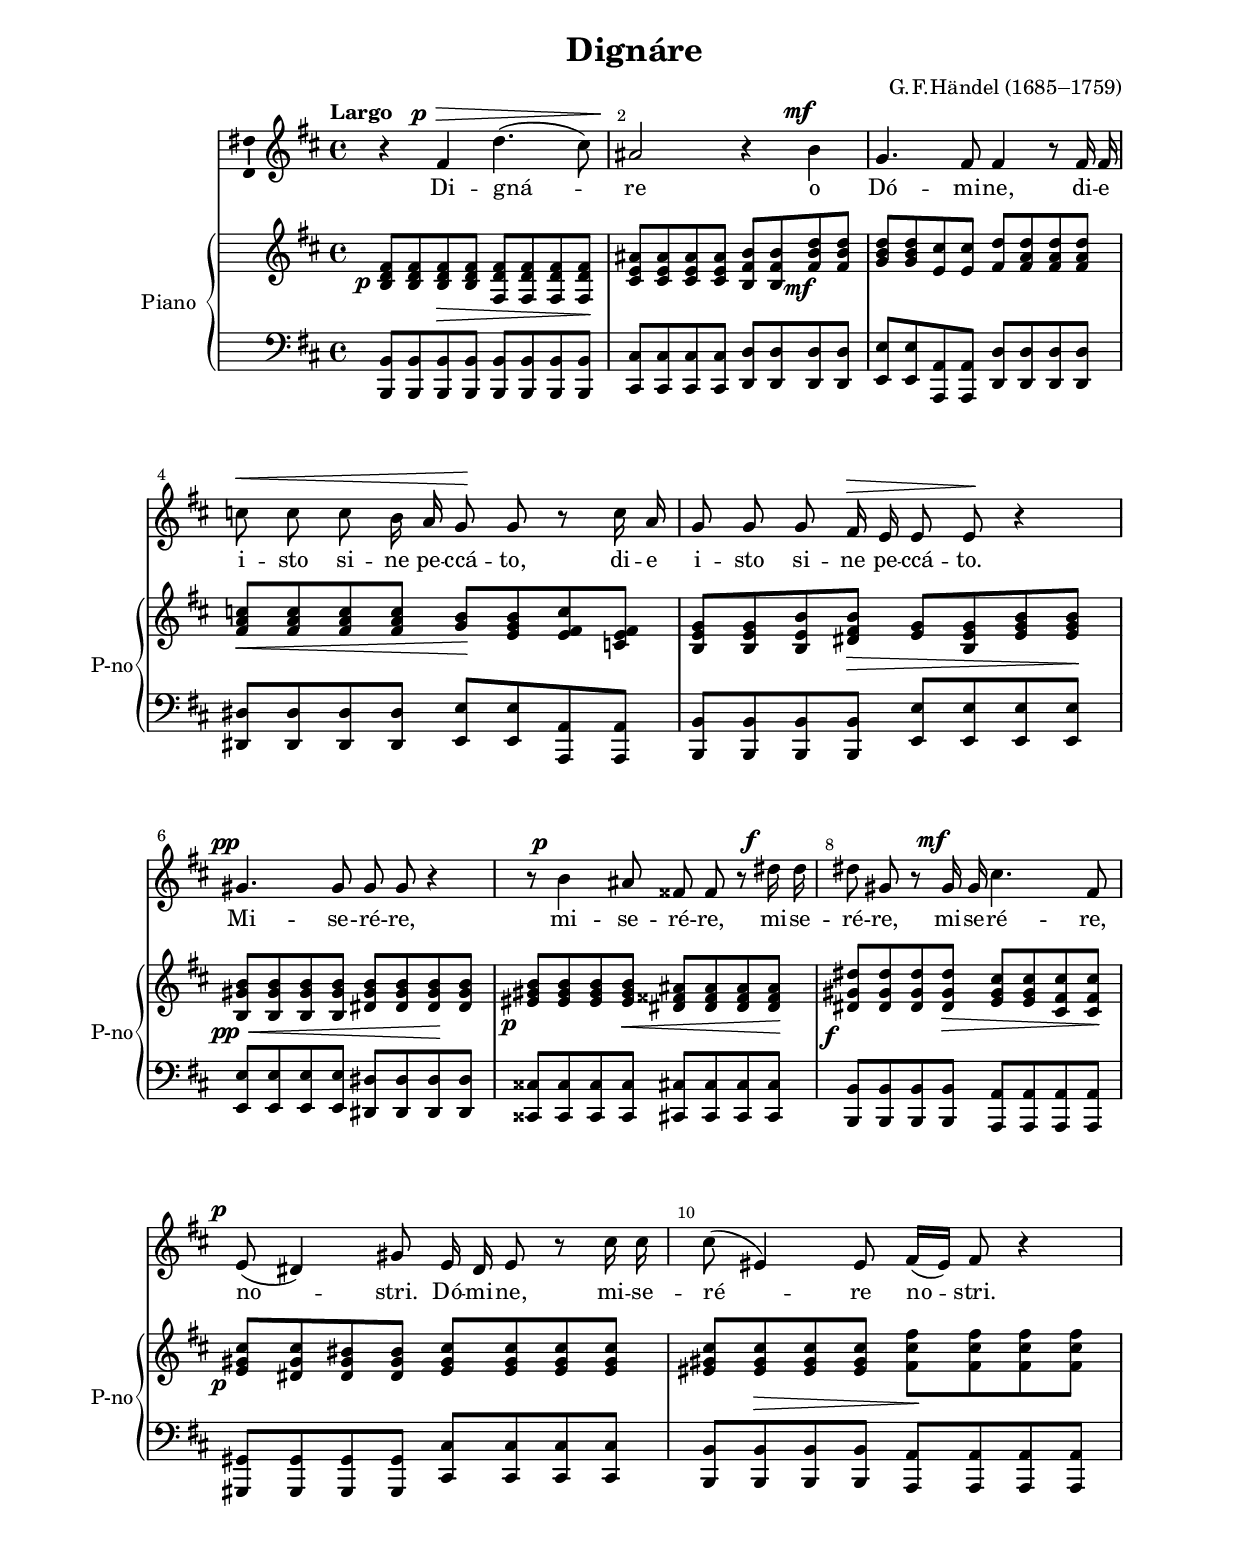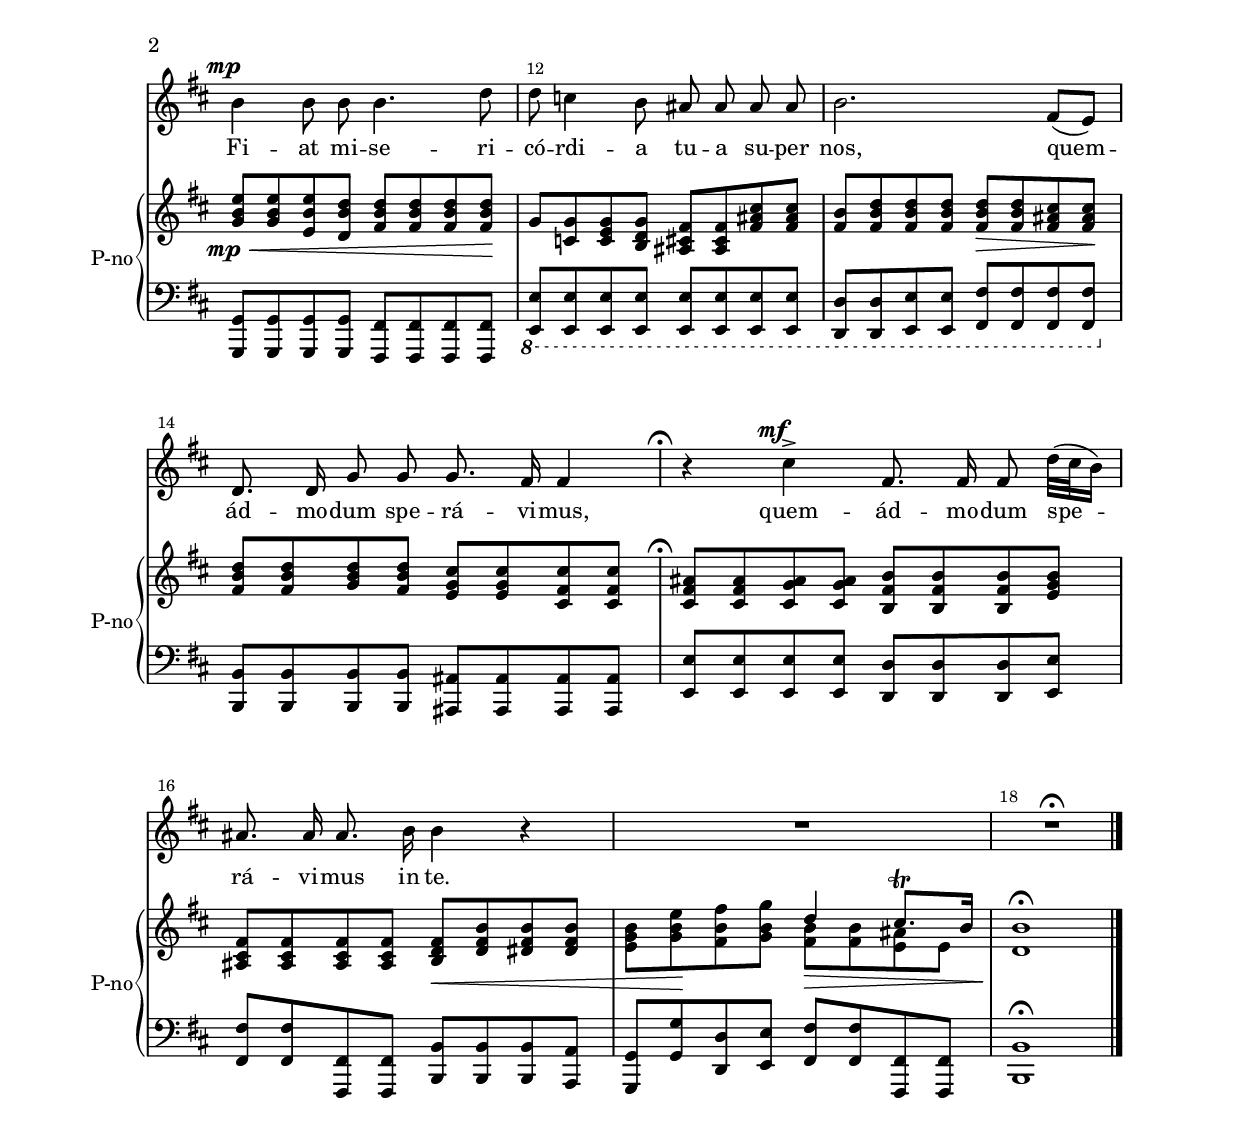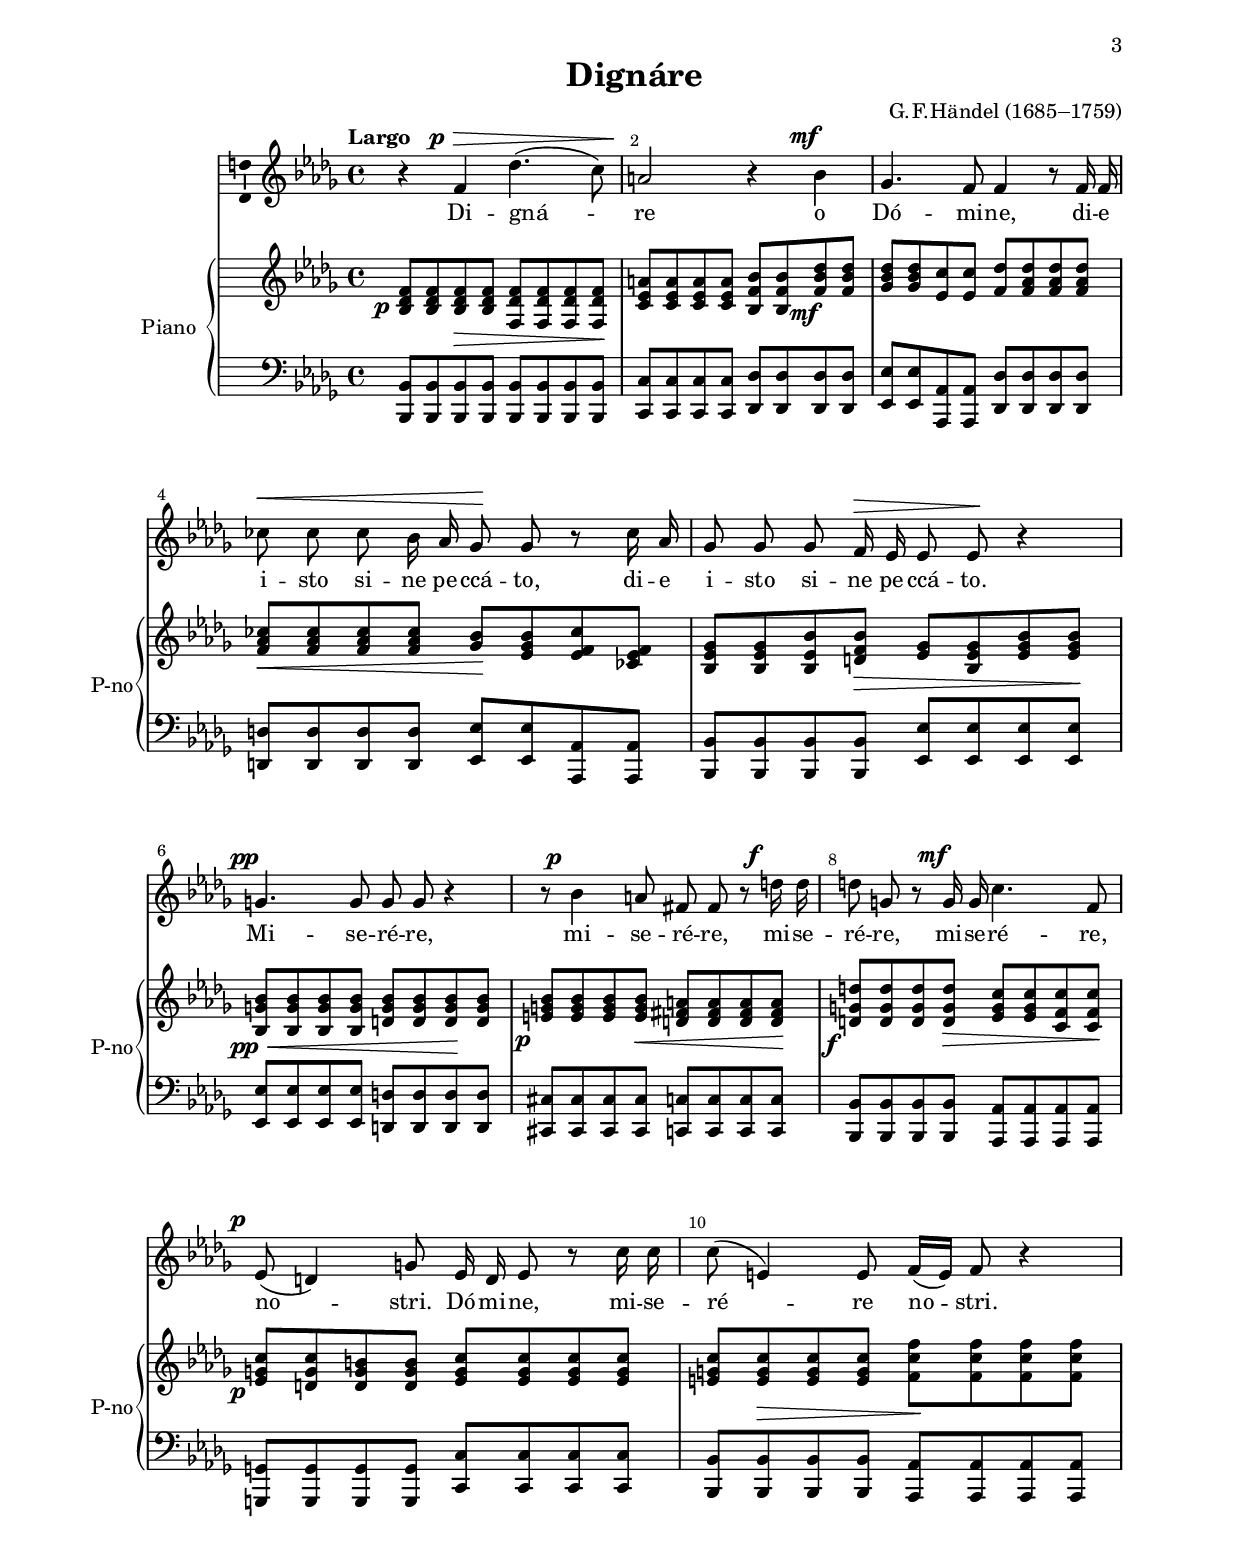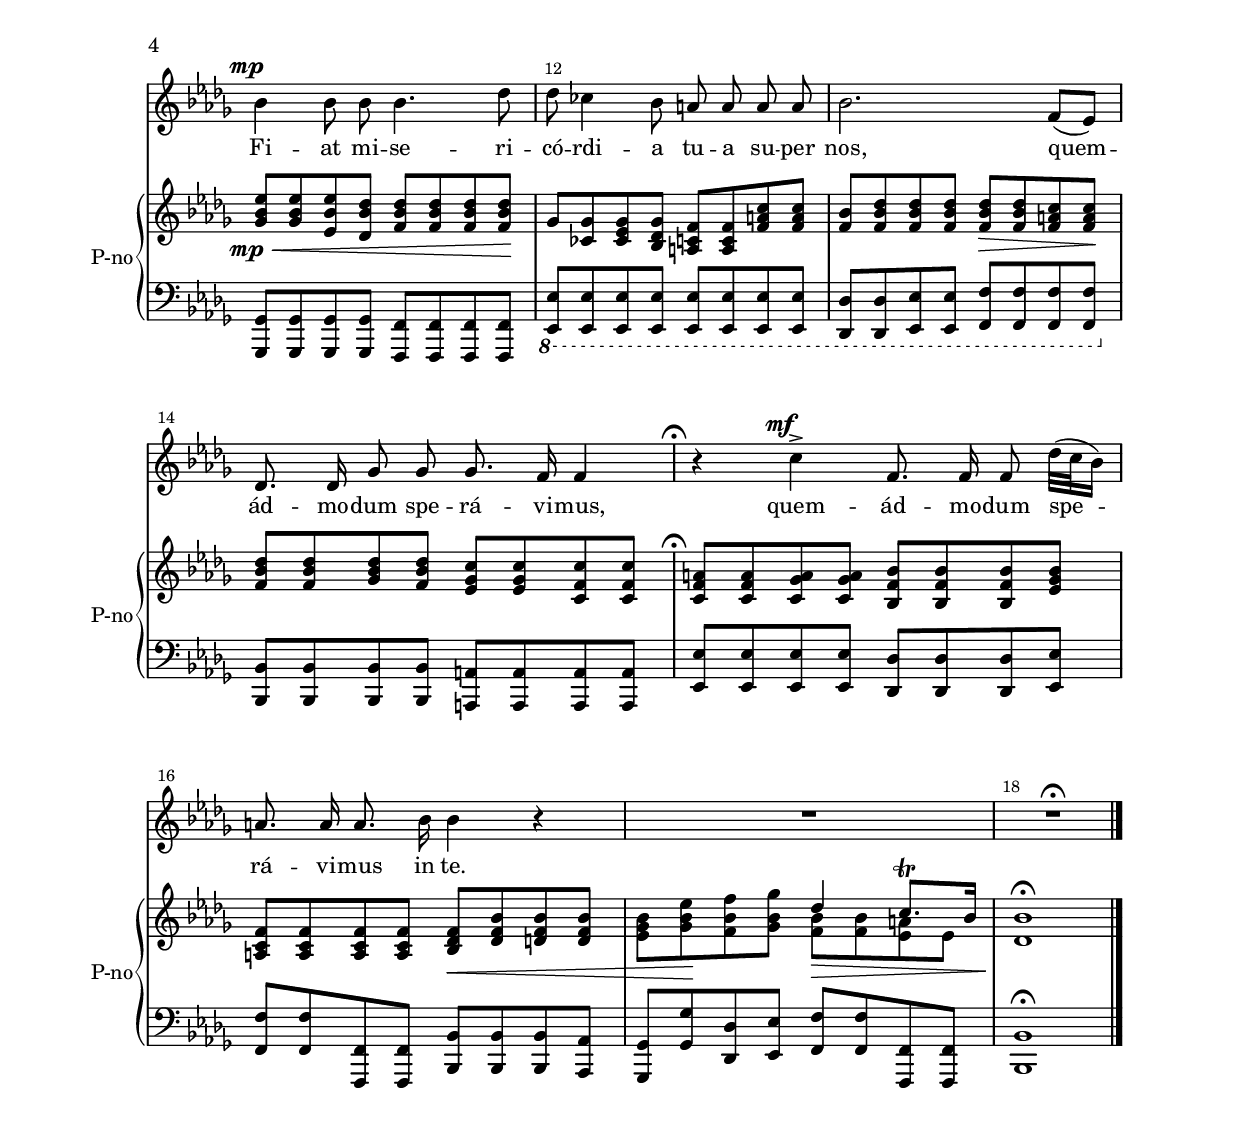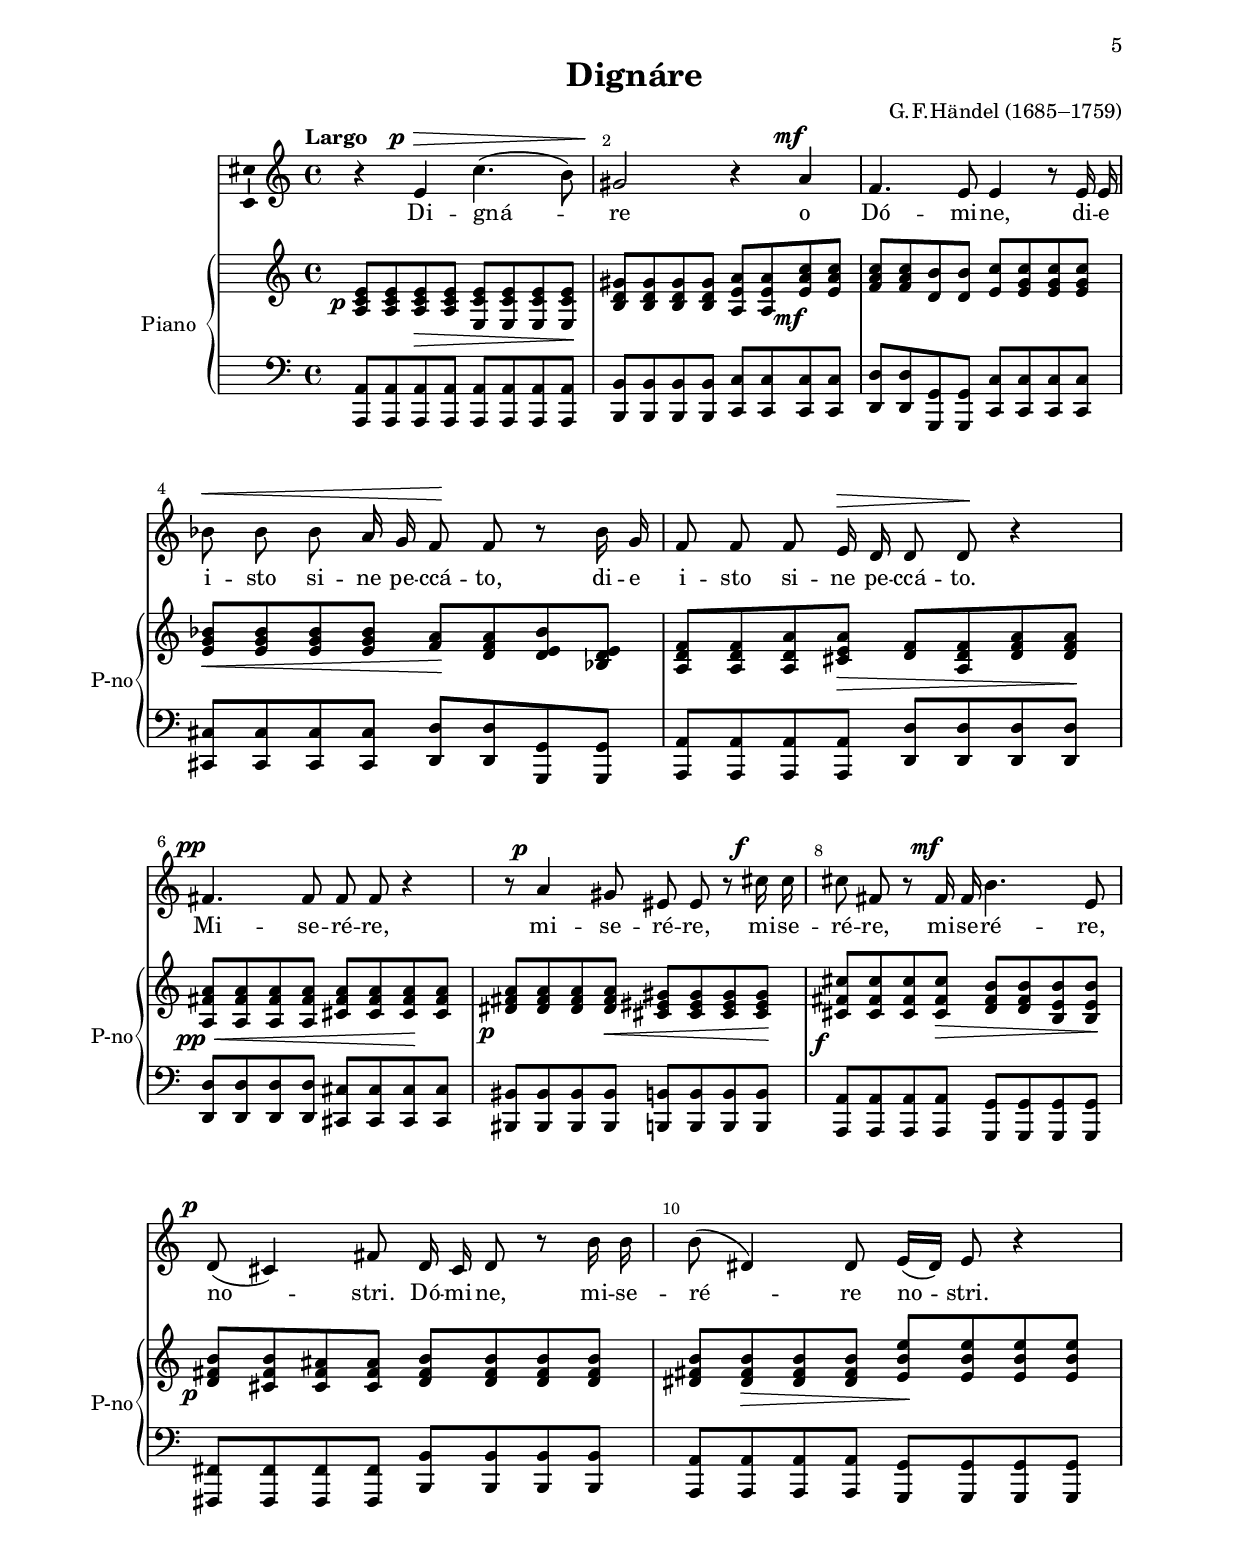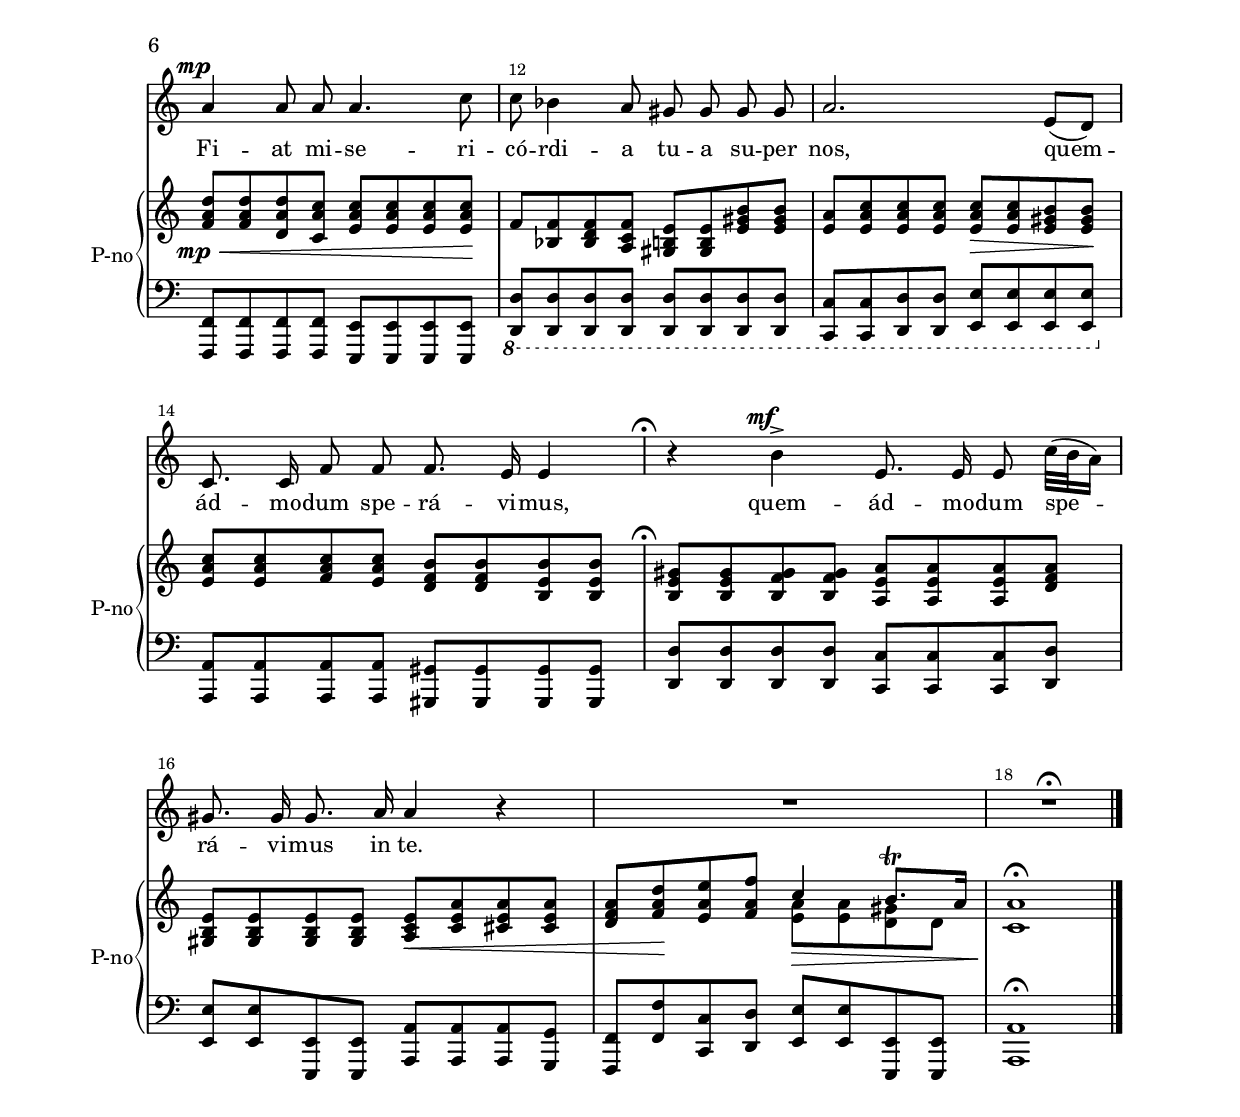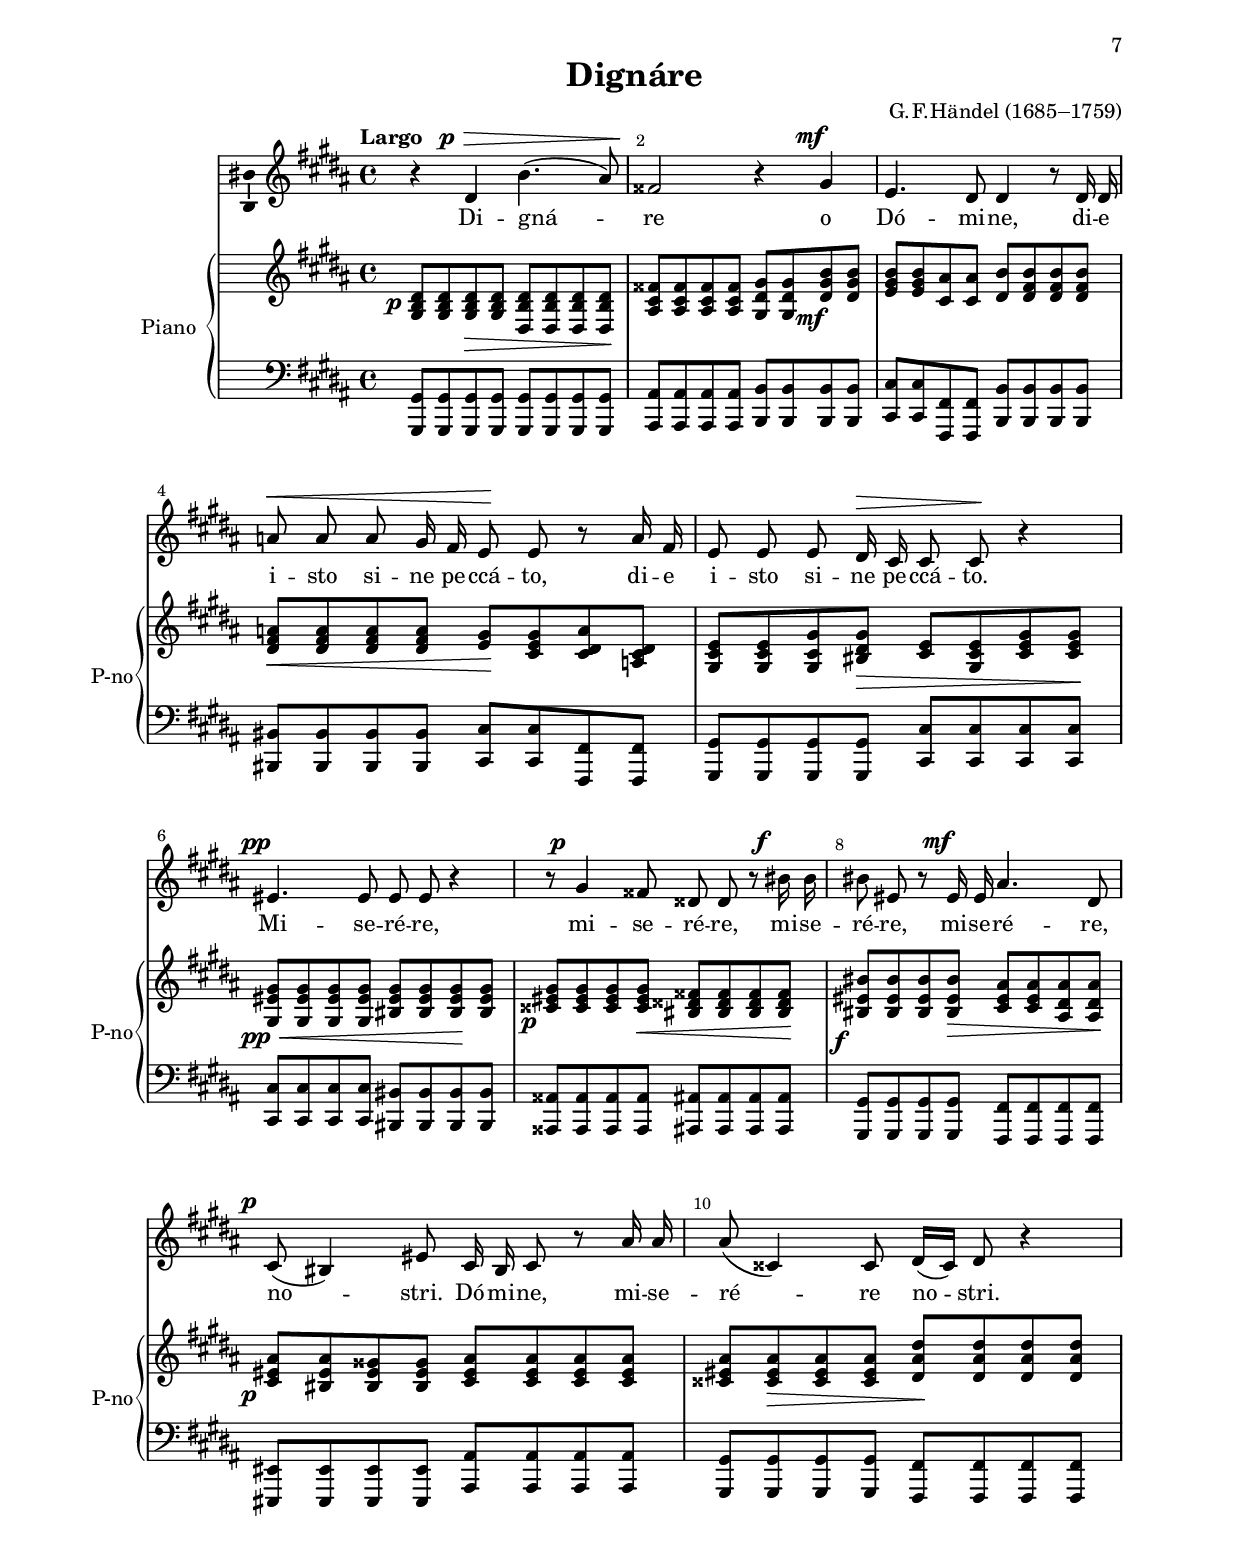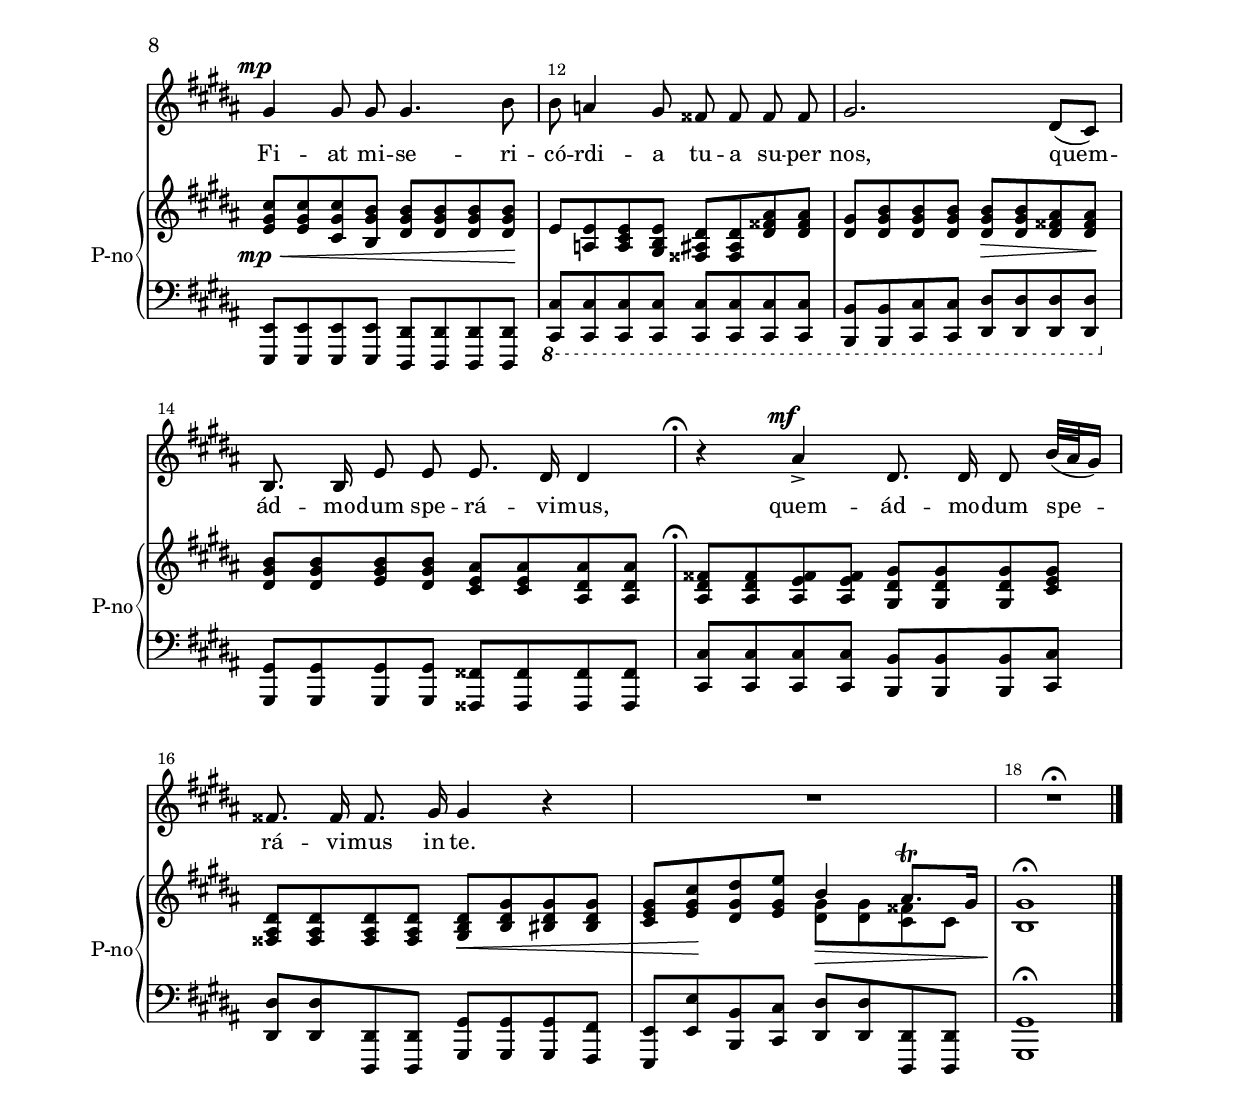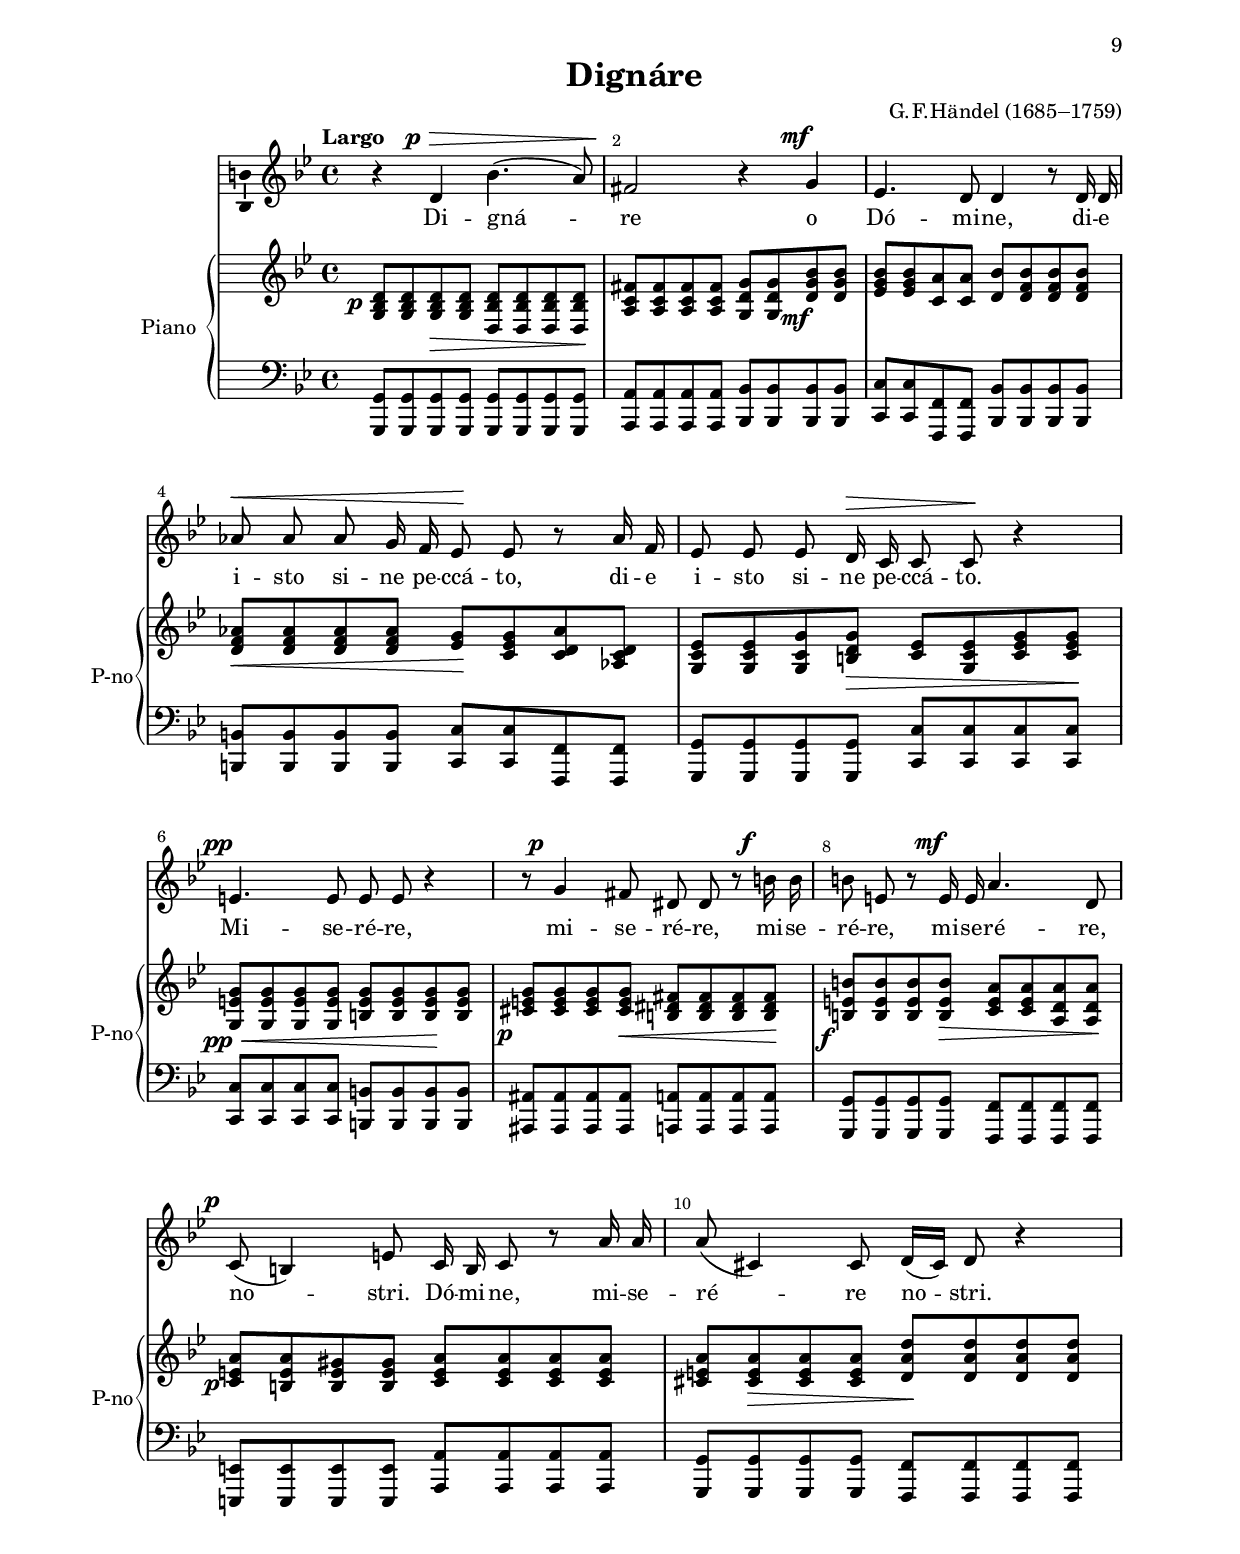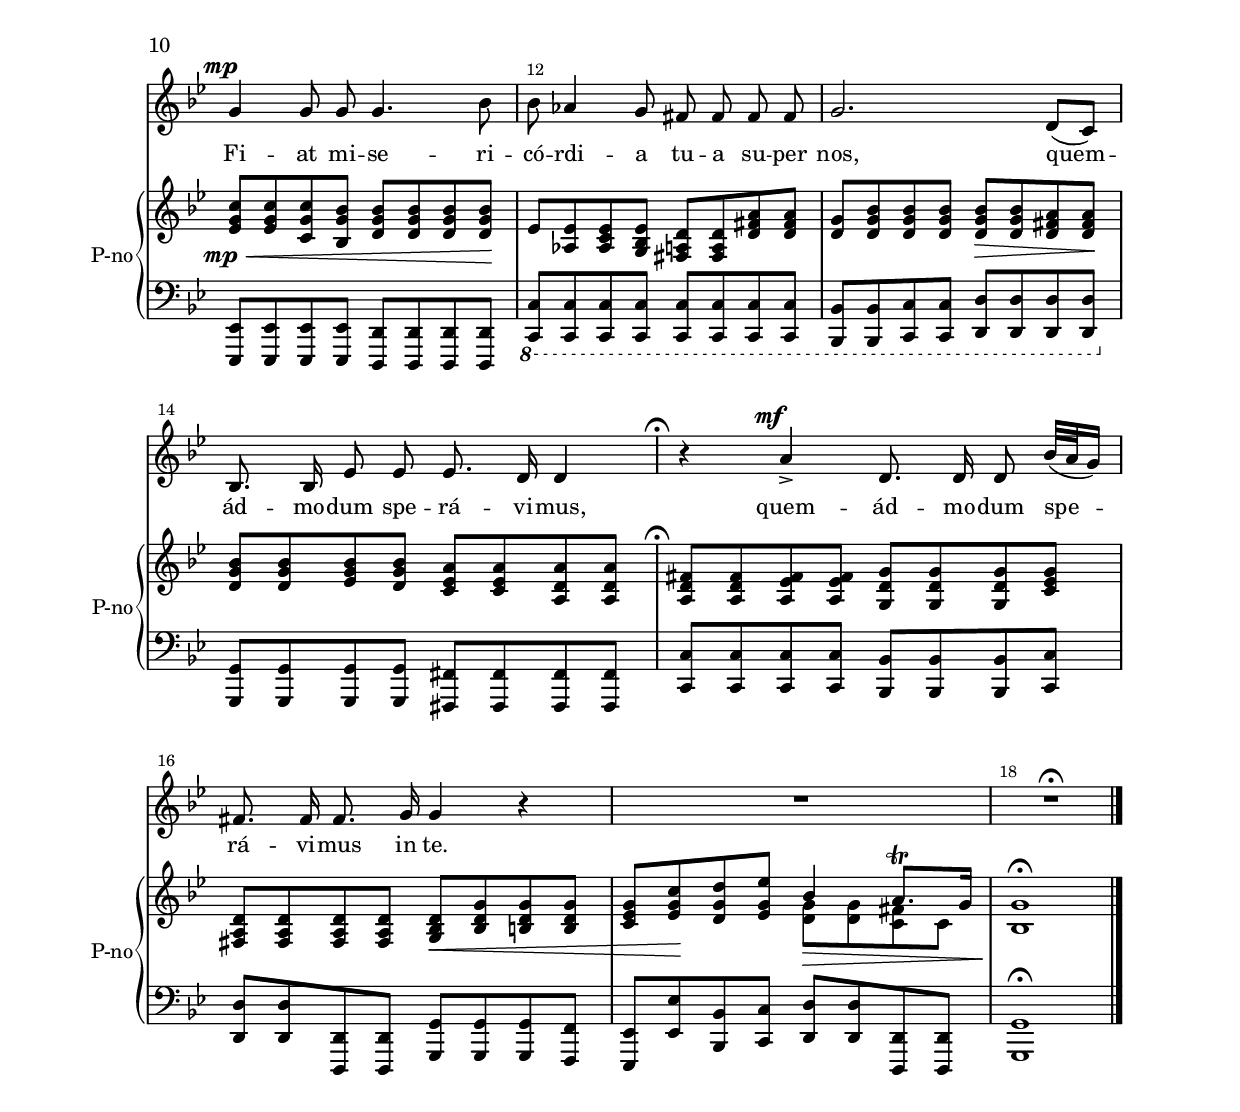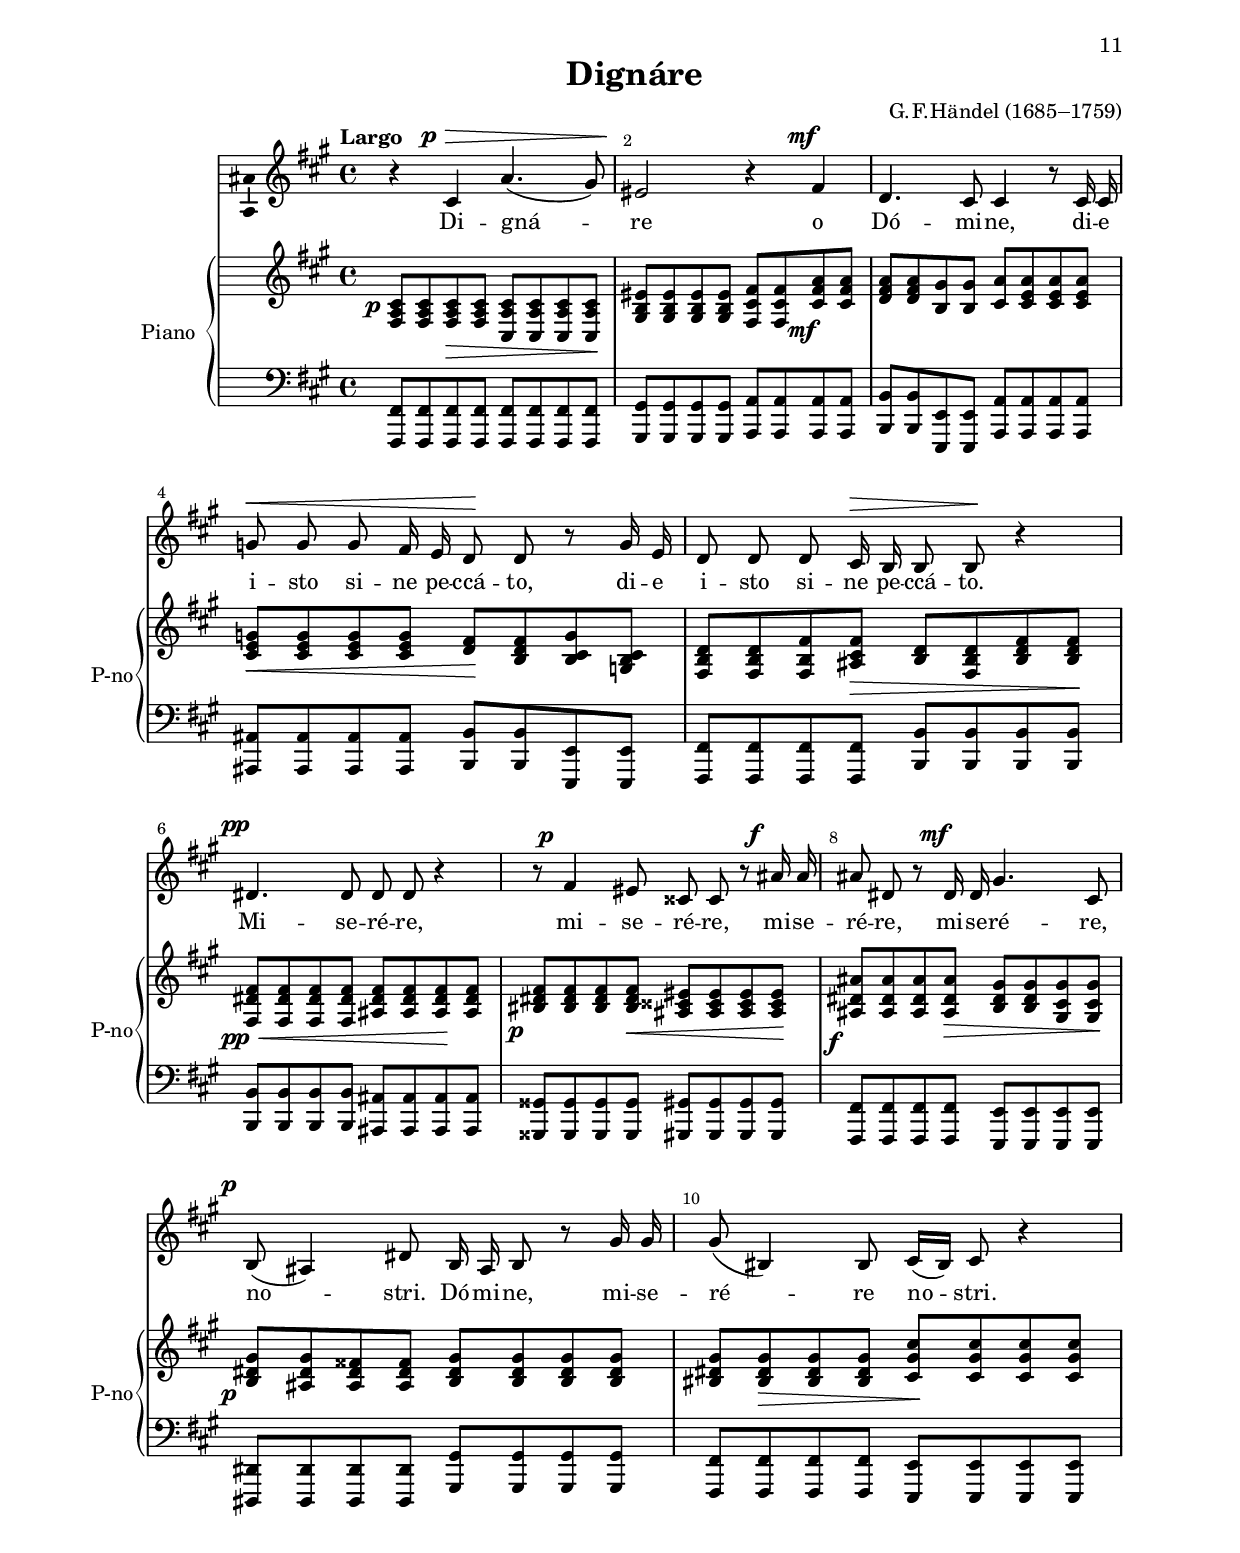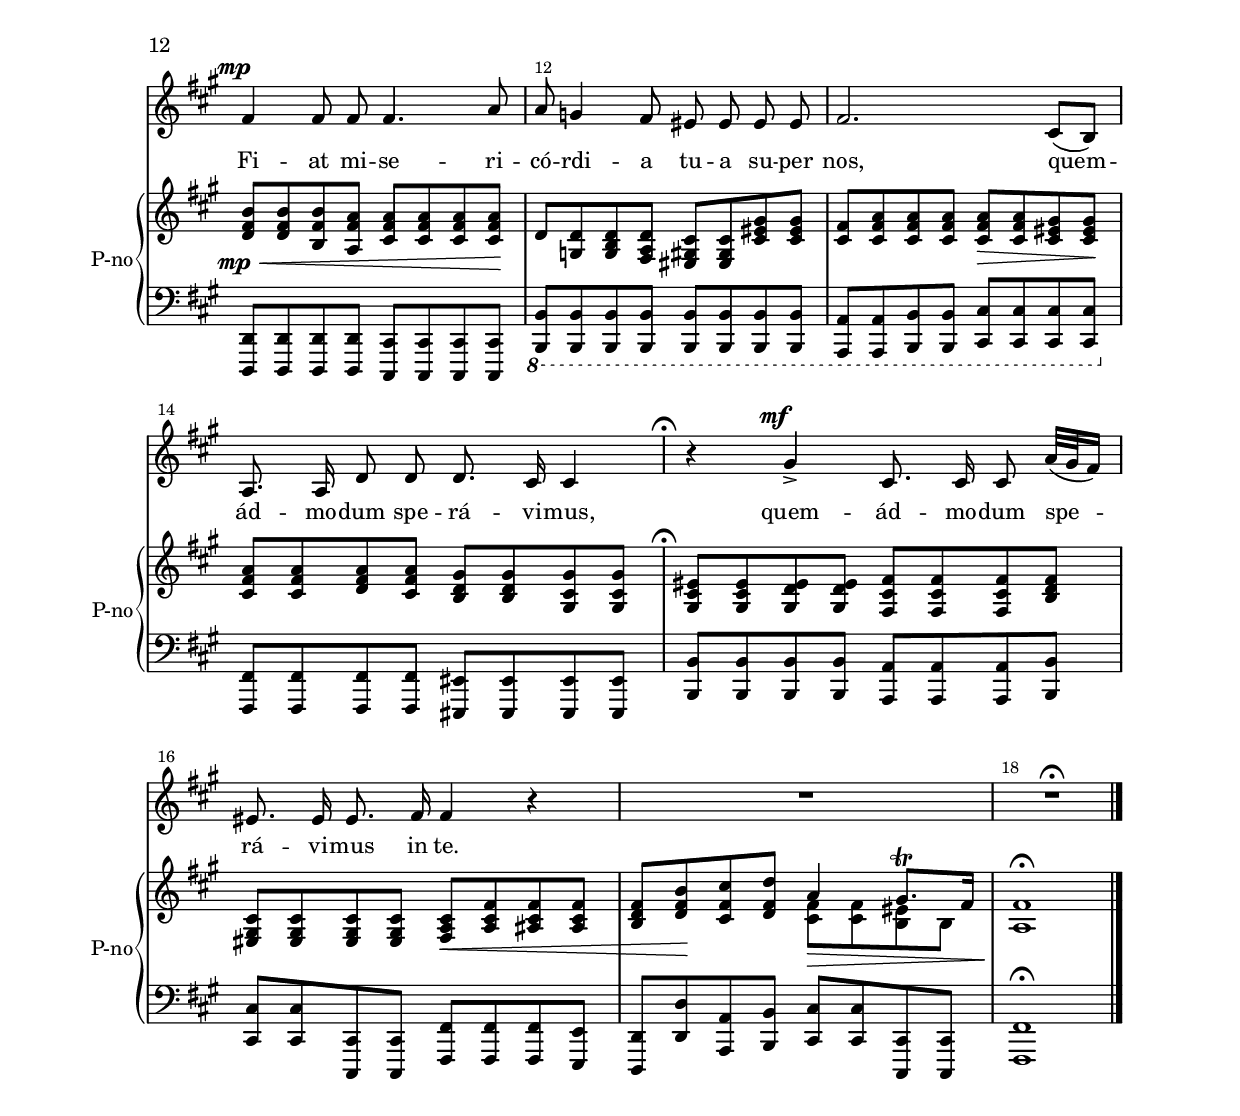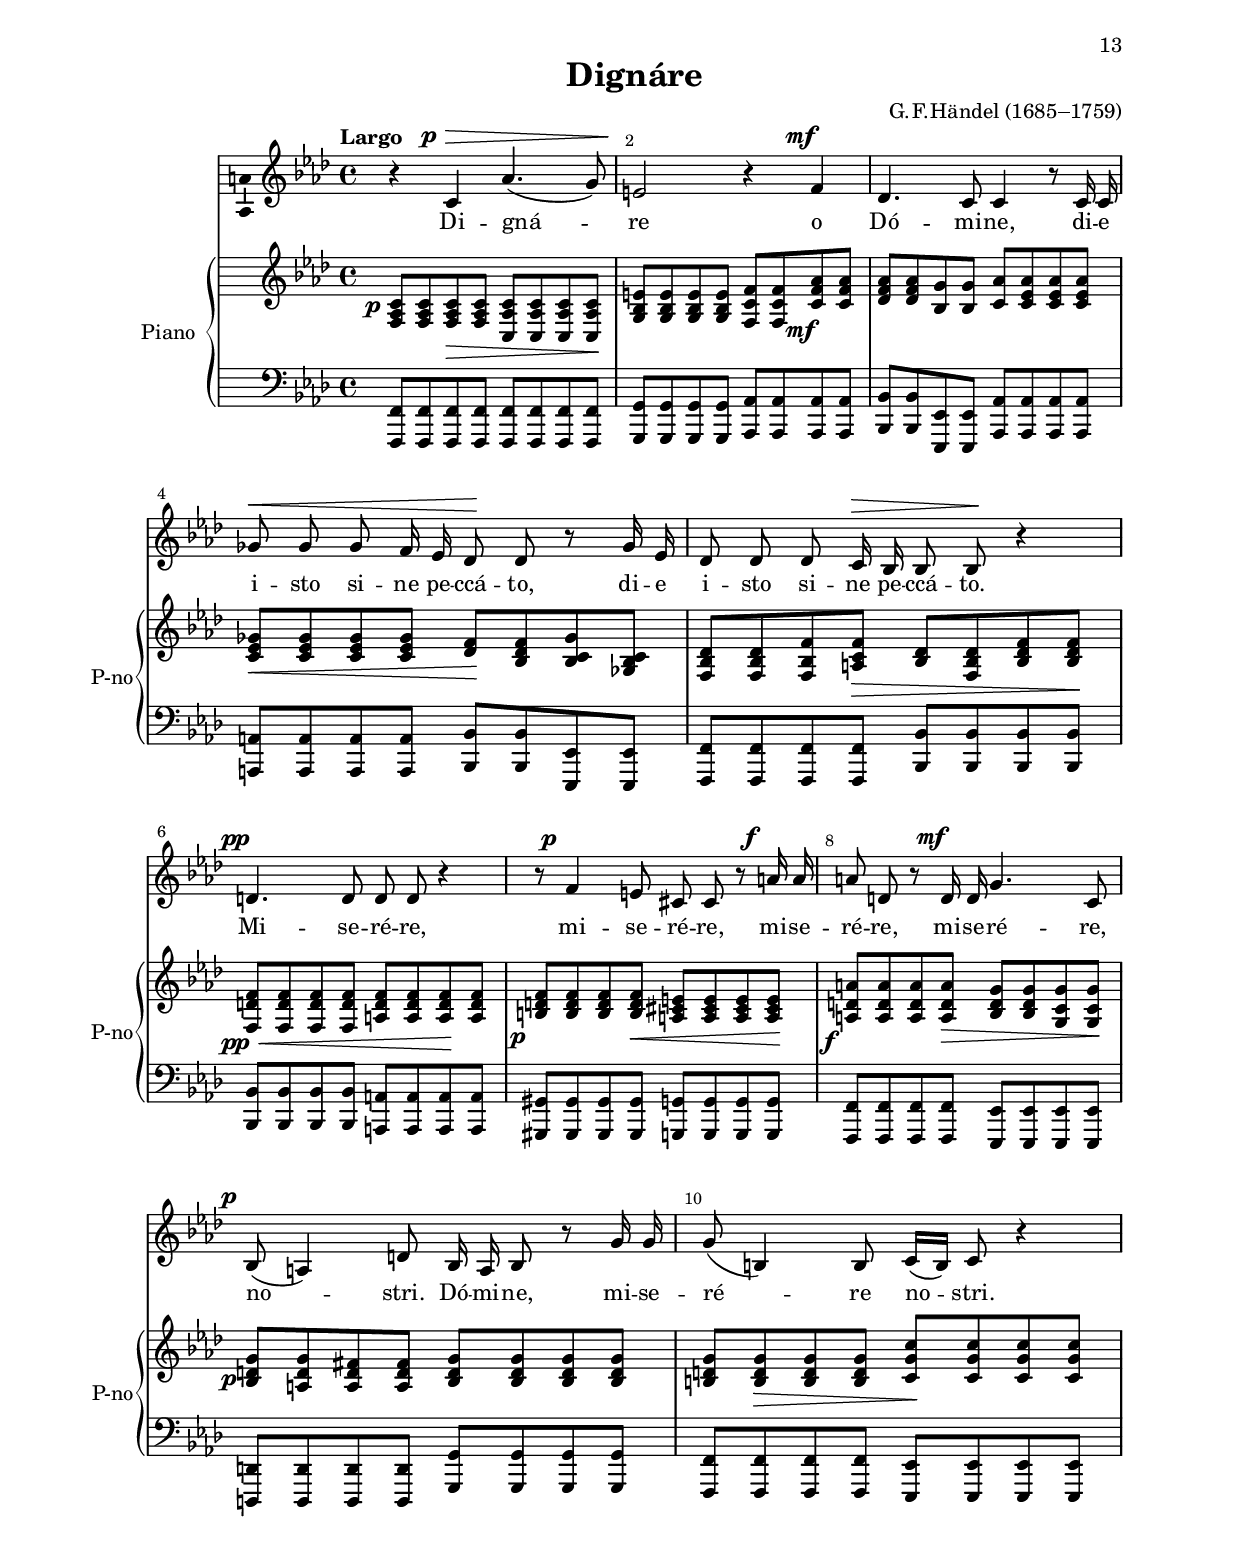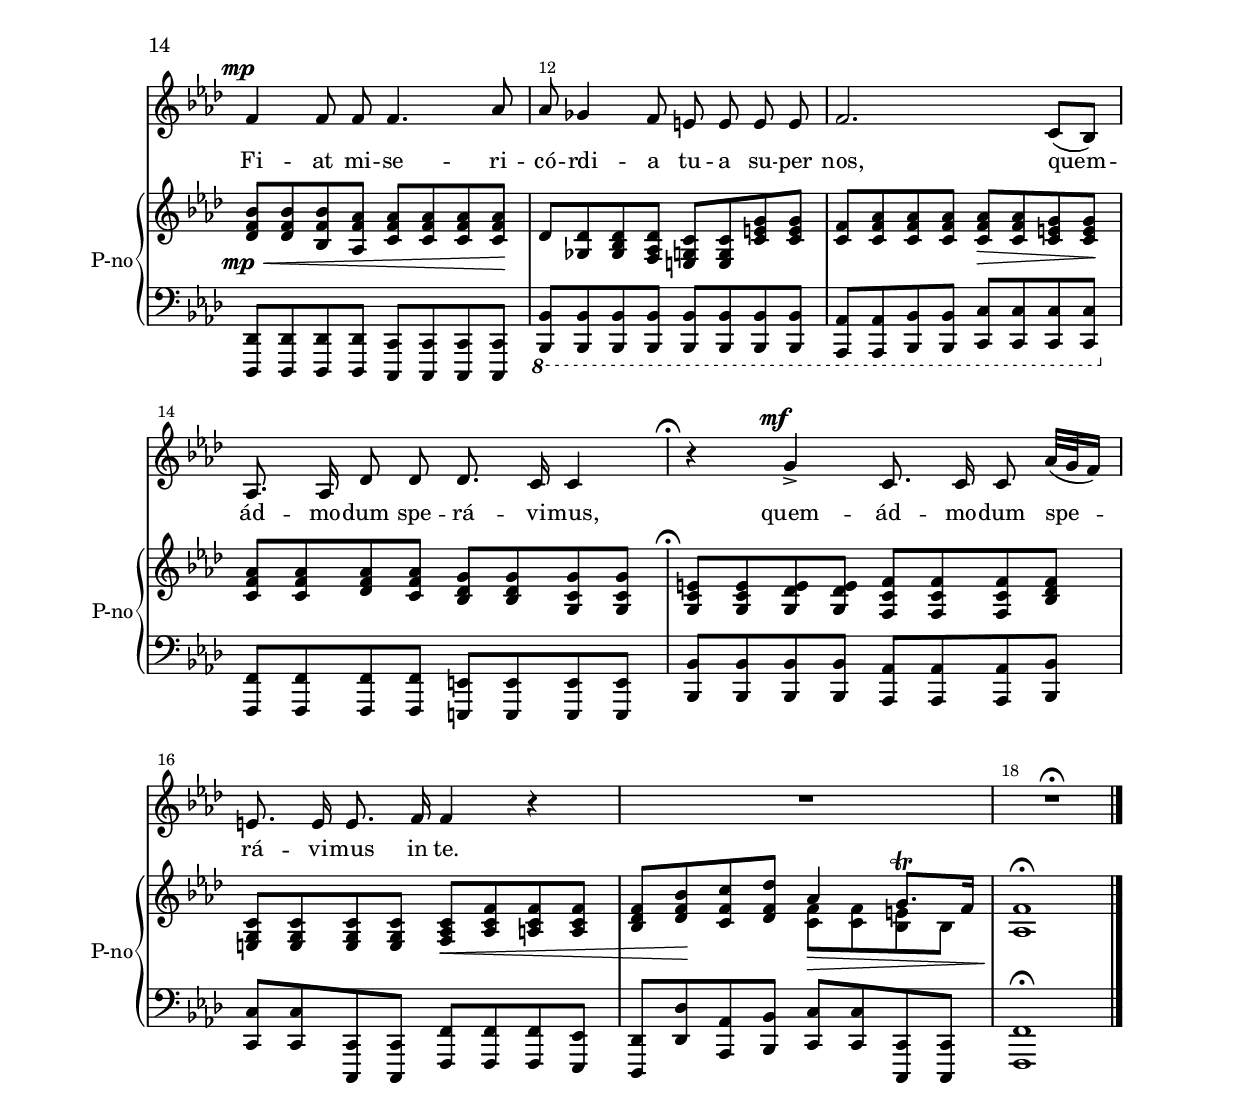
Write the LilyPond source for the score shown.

\version "2.24.0"

% закомментируйте строку ниже, чтобы получался pdf с навигацией
%#(ly:set-option 'point-and-click #f)
#(ly:set-option 'midi-extension "mid")
#(ly:set-option 'embed-source-code #t) % внедряем исходник как аттач к pdf
#(set-default-paper-size "a4")
#(set-global-staff-size 18)

\header {
  title = "Dignáre"
  %subtitle = "шаблон"
  composer = "G. F. Händel (1685‒1759)"
  % Удалить строку версии LilyPond 
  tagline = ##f
}


abr = { \break }
%abr = \tag #'BR { \break }
%abr = {}

bbr = \tag #'BBR { \break }

pbr = { \pageBreak }
%pbr = {}

breathess = { \once \override BreathingSign.text = \markup { \musicglyph #"scripts.tickmark" } \breathe }
breathes = { \once \override BreathingSign.text = \markup { \musicglyph #"scripts.upbow" } \breathe }


co = \cadenzaOn
cof = \cadenzaOff
cb = { \cadenzaOff \bar "||" }
cbr = { \bar "" }
cbar = { \cadenzaOff \bar "|" \cadenzaOn }
stemOff = { \hide Staff.Stem }
nat = { \once \hide Accidental }
%stemOn = { \unHideNotes Staff.Stem }

% alternative partial - for repeats
partiall = { \set Timing.measurePosition = #(ly:make-moment -1/4) }

% compress multi-measure rests
multirests = { \override MultiMeasureRest.expand-limit = #1 \set Score.skipBars = ##t }

% mark with numbers in squares
squaremarks = {  \set Score.rehearsalMarkFormatter = #format-mark-box-numbers }

% move dynamics a bit left (to be not up/under the note, but before)
placeDynamicsLeft = { \override DynamicText.X-offset = #-2.5 }

%make visible number of every 2-nd bar
secondbar = {
  \override Score.BarNumber.break-visibility = #end-of-line-invisible
  \override Score.BarNumber.X-offset = #1
  \override Score.BarNumber.self-alignment-X = #LEFT
  \set Score.barNumberVisibility = #(every-nth-bar-number-visible 2)
}

global = {
  
  \multirests
  \placeDynamicsLeft
  \squaremarks
  \secondbar
  
  \key b \minor
  \time 4/4
  \tempo Largo
}

twoWayFermata = {
  \once \set Staff.caesuraType = #'((underlying-bar-line . "||"))
  \once \set Staff.caesuraTypeTransform = ##f
  \caesura ^\fermata 
}

sopvoice = \relative c' {
  \global
  \dynamicUp
  \autoBeamOff
  r4 fis\p\> d'4.( cis8) |
  ais2\! r4 b4\mf |
  g4. fis8 4 r8 fis16 16 | \abr
  
  c'8\< 8 8 b16 a g8\! g r c16 a |
  g8 8 8 fis16\> e e8 8 \! r4 | \abr
  
  gis4.\pp 8 8 8 r4 |
  r8 b4\p ais8 fisis fisis r dis'16\f dis |
  dis8 gis, r gis16\mf gis cis4. fis,8 | \abr
  
  e8\p( dis4) gis8 e16 dis e8 r cis'16 16 |
  cis8( eis,4) eis8 fis16[( eis]) fis8 r4 | \abr
  
  b4\mp 8 8 4. d8 |
  d8 c4 b8 ais8 8 8 8 |
  b2. fis8([ e]) | \abr
  
  d8. 16 g8 8 8. fis16 fis4 |
 \twoWayFermata % \fermataMarkup
 
  r4 cis'4->\mf fis,8. 16 8 d'32[( cis b16]) | \abr
  
  ais8. 16 8. b16 4 r4 |
  R1 |
  R1\fermata \fine
  
}


lyricscore = \lyricmode {
  Ди -- гна -- ре о До -- ми -- не. Ди -- э
  и -- сто си -- не пе -- ка -- то. Ди -- э и -- сто си -- не пе -- ка -- то.
  Ми -- зе -- ре -- ре, ми -- зе -- ре -- ре, ми -- зе -- ре -- ре, ми -- зе -- ре -- ре
  
  но -- сти До -- ми -- не, ми -- зе -- ре -- ре но -- бис.
  Фи -- ат ми -- зе -- ри кор -- ди -- а ту -- а су -- пер нос квэм
  ад -- мо -- дум спэ -- ра -- ви -- мус, квэм ад -- мо -- дум спэ --
  ра -- ви -- мус, ин -- те.
}

lyricscore = \lyricmode {
  Di -- gná -- re o Dó -- mi -- ne, di -- e % Ди -- гна -- ре о До -- ми -- не. Ди -- э
  i -- sto si -- ne pe -- ccá -- to, di -- e i -- sto si -- ne pe -- ccá -- to. % и -- сто си -- не пе -- ка -- то. Ди -- э и -- сто си -- не пе -- ка -- то.
  Mi -- se -- ré -- re, mi -- se -- ré -- re, mi -- se -- ré -- re, mi -- se -- ré -- re, % Ми -- зе -- ре -- ре, ми -- зе -- ре -- ре, ми -- зе -- ре -- ре, ми -- зе -- ре -- ре
  
  no -- stri. Dó -- mi -- ne, mi -- se -- ré -- re no -- stri.
  Fi -- at mi -- se -- ri -- có -- rdi -- a tu -- a su -- per nos,  quem -- % Фи -- ат ми -- зе -- ри кор -- ди -- а ту -- а су -- пер нос квэм
  ád -- mo -- dum spe -- rá -- vi -- mus, quem -- ád -- mo -- dum spe -- % ад -- мо -- дум спэ -- ра -- ви -- мус, квэм ад -- мо -- дум спэ --
  rá -- vi -- mus in te. % ра -- ви -- мус, ин -- те.
}

RR = { \change Staff = "right" }
LL = { \change Staff = "left" }

right = \relative c' {
  \global
  \dynamicDown
  <fis d b>8\p 8 8\> 8 <fis d fis,>8 8 8 8\! |
  <ais e cis>8 8 8 8 <b fis b,>8 8 <d b fis>8\mf 8 |
  <d b g>8 8 <cis e,>8 8 <d fis,>8 <d a fis>8 8 8 |
  
  <c a fis>8\< 8 8 8 <b g>\! <b g e> <c fis, e> <fis, e c> |
  <g e b>8 8 <b e, b> <b fis dis> \> <g e> <g e b> <b g e>8 8\! 
  
  <b gis b,>\pp\< q q q <b gis dis> q q\! q |
  <b gis eis>\p q q q\< <ais fisis dis> q q q\!
  <dis gis, dis>\f q q q\> <cis gis e> q <cis fis, cis> q\! |
  
  <cis gis e>\p <cis gis dis> <bis gis dis> q <cis gis e> q q q |
  <cis gis eis> q \> q q <fis cis fis,>\! q q q |
  
  <e b g>\mp\< q <e b e,> <d b d,> <d b fis> q q q\! |
  g, <g c,> <g e c> <g d b> <fis cis ais> q <cis' ais fis> q |
  <b fis> <d b fis> q q q\> q <cis ais fis> q\! |
  
  <d b fis> q <d b g> <d b fis> <cis g e> q <cis fis, cis> q |
  \twoWayFermata
  <ais fis cis> q <ais g cis,> q <b fis b,> q q <b g e> |
  
  <fis cis ais> q q q <fis d b>\< <b fis d> <b fis dis> q |
  <b g e> <e b g>\! <fis b, fis> <g b, g>
  << { d4 cis8.\trill b16 b1\fermata } \\ { <b fis>8\> q <ais e> e d1\! } >>
  \fine
  
  
  
  
}

left = \relative c {
  \global
  <b b,>8 8 8 8 8 8 8 8 |
  <cis cis,>8 8 8 8 <d d,>8 8 8 8 |
  <e e,>8 8 <a, a,>8 8 <d d,>8 8 8 8 |
  
  <dis dis,>8 8 8 8 <e e,>8 8 <a, a,>8 8 |
  <b b,>8 8 8 8 <e e,>8 8 8 8 |
  
  q8 8 8 8 <dis dis,>8 8 8 8 |
  <cisis cisis,>8 8 8 8 <cis cis,>8 8 8 8 |
  <b b,>8 8 8 8 <a a,>8 8 8 8 |
  
  <gis gis,>8 8 8 8 <cis cis,> 8 8 8 8 |
  <b b,>8 8 8 8 <a a,>8 8 8 8 |
  
  <g g,>8 8 8 8 <fis fis,>8 8 8 8 |
  \ottava -1 <e e,>8 8 8 8 8 8 8 8 |
  <d d,>8 8 <e e,>8 8 <fis fis,>8 8 8 8 \ottava 0 |
  
  <b b,>8 8 8 8 <ais ais,>8 8 8 8 |
  <e' e,>8 8 8 8 <d d,>8 8 8 <e e,> |
  
  <fis fis,>8 8 <fis, fis,>8 8 <b b,>8 8 8 <a a,> |
  <g g,>8 <g' g,> <d d,> <e e,> <fis fis,>8 8 <fis, fis,>8 8 |
  <b b,>1\fermata \fine
  
  
}  

pianoPart = \new PianoStaff \with {
  instrumentName = "Piano"
  shortInstrumentName = "P-no"
  midiInstrument = "acoustic grand"
} <<
  \new Staff = "right"  { \set Staff.extraNatural = ##f \right }
  \new Staff = "left"  { \set Staff.extraNatural = ##f \clef bass \left }
>>



  \paper {
    top-margin = 15
    left-margin = 25
    right-margin = 20
    bottom-margin = 30
    indent = 12
    % ragged-bottom = ##f
    %  system-separator-markup = \slashSeparator
    
  }
  



\bookpart {
  \score {
    %  \transpose c bes {
      \removeWithTag #'BBR
    <<
      \new Staff = "upstaff" \with {

        midiInstrument = "voice oohs"
        %extraNatural = ##f
      } <<
        \new Voice = "soprano" \with { \consists "Ambitus_engraver" } { \oneVoice \sopvoice }
      >> 
      
      \new Lyrics \lyricsto "soprano" { \lyricscore }

    \pianoPart
    >>
    %  }  % transposeµ
    \layout { }
    \midi { }
  }
}

\bookpart {
  \score {
      \transpose b bes {
      \removeWithTag #'BBR
    <<
      \new Staff = "upstaff" \with {

        midiInstrument = "voice oohs"
      } <<
        \new Voice = "soprano" \with { \consists "Ambitus_engraver" } { \oneVoice \sopvoice }
      >> 
      
      \new Lyrics \lyricsto "soprano" { \lyricscore }

    \pianoPart
    >>
      }  % transposeµ
    \layout { }

  }
}

\bookpart {
  \score {
      \transpose b a {
      \removeWithTag #'BBR
    <<
      \new Staff = "upstaff" \with {

        midiInstrument = "voice oohs"
      } <<
        \new Voice = "soprano" \with { \consists "Ambitus_engraver" } { \oneVoice \sopvoice }
      >> 
      
      \new Lyrics \lyricsto "soprano" { \lyricscore }

    \pianoPart
    >>
      }  % transposeµ
    \layout { }

  }
}

\bookpart {
  \score {
      \transpose b gis {
      \removeWithTag #'BBR
    <<
      \new Staff = "upstaff" \with {

        midiInstrument = "voice oohs"
      } <<
        \new Voice = "soprano" \with { \consists "Ambitus_engraver" } { \oneVoice \sopvoice }
      >> 
      
      \new Lyrics \lyricsto "soprano" { \lyricscore }

    \pianoPart
    >>
      }  % transposeµ
    \layout { }

  }
}

\bookpart {
  \score {
      \transpose b g {
      \removeWithTag #'BBR
    <<
      \new Staff = "upstaff" \with {

        midiInstrument = "voice oohs"
      } <<
        \new Voice = "soprano" \with { \consists "Ambitus_engraver" } { \oneVoice \sopvoice }
      >> 
      
      \new Lyrics \lyricsto "soprano" { \lyricscore }

    \pianoPart
    >>
      }  % transposeµ
    \layout { }

  }
}

\bookpart {
  \score {
      \transpose b fis {
      \removeWithTag #'BBR
    <<
      \new Staff = "upstaff" \with {

        midiInstrument = "voice oohs"
      } <<
        \new Voice = "soprano" \with { \consists "Ambitus_engraver" } { \oneVoice \sopvoice }
      >> 
      
      \new Lyrics \lyricsto "soprano" { \lyricscore }

    \pianoPart
    >>
      }  % transposeµ
    \layout { }

  }
}

\bookpart {
  \score {
      \transpose b f {
      \removeWithTag #'BBR
    <<
      \new Staff = "upstaff" \with {

        midiInstrument = "voice oohs"
      } <<
        \new Voice = "soprano" \with { \consists "Ambitus_engraver" } { \oneVoice \sopvoice }
      >> 
      
      \new Lyrics \lyricsto "soprano" { \lyricscore }

    \pianoPart
    >>
      }  % transposeµ
    \layout { }

  }
}